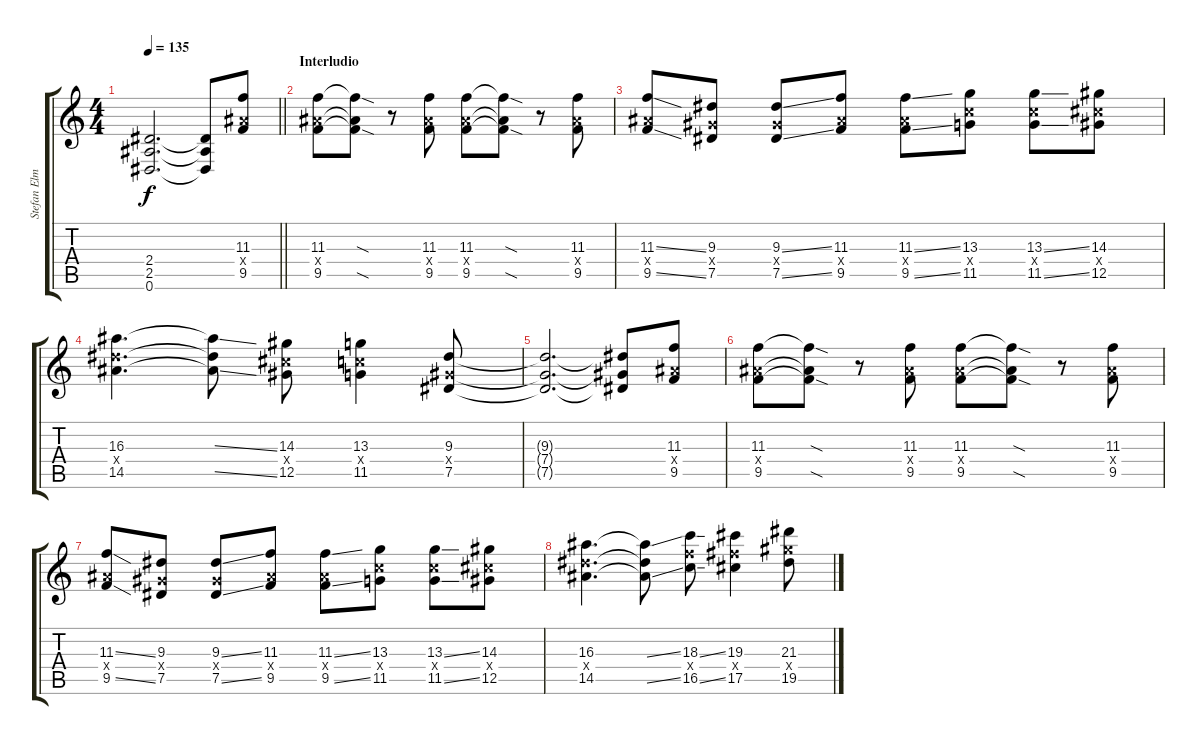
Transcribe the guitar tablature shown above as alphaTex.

\track ("Stefan Elmgren" "Stefan Elm") {instrument distortionguitar}
\staff {score tabs}
\tuning (Eb4 Bb3 Gb3 Db3 Ab2 Eb2) {hide}
\ts (4 4)
\tempo 135
\clef g2
\barLineRight lightlight
\ks c
(2.4{t} 2.5{t} 0.6{t}).2{d dy f} (2.4{t} 2.5{t} 0.6{t}).8 (11.3 9.4{x} 9.5).8 |
\section ("" "Interludio")
(11.3 9.4{x} 9.5).8 (11.3{sod t} 9.4{t} 9.5{sod t}).8 r.8 (11.3 9.4{x} 9.5).8 (11.3 9.4{x} 9.5).8 (11.3{sod t} 9.4{t} 9.5{sod t}).8 r.8 (11.3 9.4{x} 9.5).8 |
(11.3{ss} 9.4{x} 9.5{ss}).8 (9.3 7.4{x} 7.5).8 (9.3{ss} 7.4{x} 7.5{ss}).8 (11.3 9.4{x} 9.5).8 (11.3{ss} 9.4{x} 9.5{ss}).8 (13.3 11.4{x} 11.5).8 (13.3{ss} 11.4{x} 11.5{ss}).8 (14.3 12.4{x} 12.5).8 |
(16.3 14.4{x} 14.5).4{d} (16.3{ss t} 14.4{t} 14.5{ss t}).8 (14.3 12.4{x} 12.5).8 (13.3 11.4{x} 11.5).4 (9.3 7.4{x} 7.5).8 |
(9.3{t} 7.4{t} 7.5{t}).2{d} (9.3{t} 7.4{t} 7.5{t}).8 (11.3 9.4{x} 9.5).8 |
(11.3 9.4{x} 9.5).8 (11.3{sod t} 9.4{t} 9.5{sod t}).8 r.8 (11.3 9.4{x} 9.5).8 (11.3 9.4{x} 9.5).8 (11.3{sod t} 9.4{t} 9.5{sod t}).8 r.8 (11.3 9.4{x} 9.5).8 |
(11.3{ss} 9.4{x} 9.5{ss}).8 (9.3 7.4{x} 7.5).8 (9.3{ss} 7.4{x} 7.5{ss}).8 (11.3 9.4{x} 9.5).8 (11.3{ss} 9.4{x} 9.5{ss}).8 (13.3 11.4{x} 11.5).8 (13.3{ss} 11.4{x} 11.5{ss}).8 (14.3 12.4{x} 12.5).8 |
(16.3 14.4{x} 14.5).4{d} (16.3{ss t} 14.4{t} 14.5{ss t}).8 (18.3{ss} 16.4{x} 16.5{ss}).8 (19.3 17.4{x} 17.5).4 (21.3 19.4{x} 19.5).8
